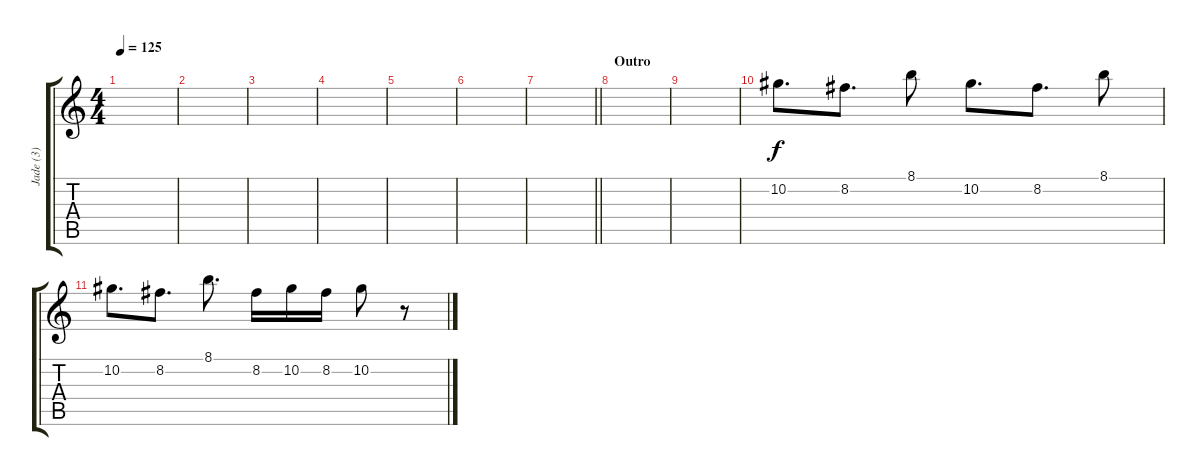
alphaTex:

\track ("Jade (3)" "Jade (3)") {instrument overdrivenguitar}
\staff {score tabs}
\tuning (Eb4 Bb3 Gb3 Db3 Ab2 Eb2) {hide}
\ts (4 4)
\tempo 125
\clef g2
\ks c
|
|
|
|
|
|
\barLineRight lightlight
|
\section ("" "Outro")
|
|
10.2.8{d} 8.2.8{d} 8.1.8 10.2.8{d} 8.2.8{d} 8.1.8 |
10.2.8{d} 8.2.8{d} 8.1.8{d} 8.2.16 10.2.16 8.2.16 10.2.8 r.8
